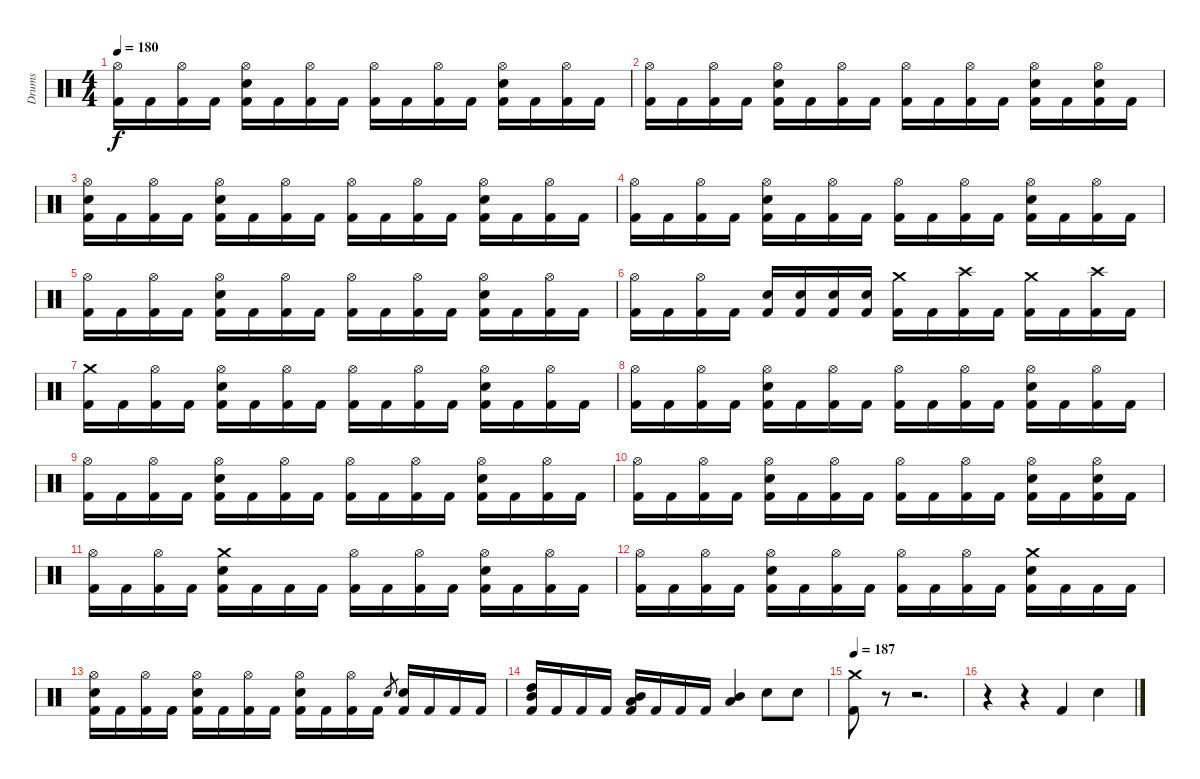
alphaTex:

\track ("Drums" "Drums") {instrument percussion}
\staff {score}
\articulation defaults
\ts (4 4)
\tempo 180
\clef neutral
\ks c
("Hi-Hat (open)" "Kick (hit) 2").16{dy f} "Kick (hit) 2".16 ("Hi-Hat (open)" "Kick (hit) 2").16 "Kick (hit) 2".16 ("Hi-Hat (open)" "Electric Snare (hit)" "Kick (hit) 2").16 "Kick (hit) 2".16 ("Hi-Hat (open)" "Kick (hit) 2").16 "Kick (hit) 2".16 ("Hi-Hat (open)" "Kick (hit) 2").16 "Kick (hit) 2".16 ("Hi-Hat (open)" "Kick (hit) 2").16 "Kick (hit) 2".16 ("Hi-Hat (open)" "Electric Snare (hit)" "Kick (hit) 2").16 "Kick (hit) 2".16 ("Hi-Hat (open)" "Kick (hit) 2").16 "Kick (hit) 2".16 |
("Hi-Hat (open)" "Kick (hit) 2").16 "Kick (hit) 2".16 ("Hi-Hat (open)" "Kick (hit) 2").16 "Kick (hit) 2".16 ("Hi-Hat (open)" "Electric Snare (hit)" "Kick (hit) 2").16 "Kick (hit) 2".16 ("Hi-Hat (open)" "Kick (hit) 2").16 "Kick (hit) 2".16 ("Hi-Hat (open)" "Kick (hit) 2").16 "Kick (hit) 2".16 ("Hi-Hat (open)" "Kick (hit) 2").16 "Kick (hit) 2".16 ("Hi-Hat (open)" "Electric Snare (hit)" "Kick (hit) 2").16 "Kick (hit) 2".16 ("Hi-Hat (open)" "Electric Snare (hit)" "Kick (hit) 2").16 "Kick (hit) 2".16 |
("Hi-Hat (open)" "Electric Snare (hit)" "Kick (hit) 2").16 "Kick (hit) 2".16 ("Hi-Hat (open)" "Kick (hit) 2").16 "Kick (hit) 2".16 ("Hi-Hat (open)" "Electric Snare (hit)" "Kick (hit) 2").16 "Kick (hit) 2".16 ("Hi-Hat (open)" "Kick (hit) 2").16 "Kick (hit) 2".16 ("Hi-Hat (open)" "Kick (hit) 2").16 "Kick (hit) 2".16 ("Hi-Hat (open)" "Kick (hit) 2").16 "Kick (hit) 2".16 ("Hi-Hat (open)" "Electric Snare (hit)" "Kick (hit) 2").16 "Kick (hit) 2".16 ("Hi-Hat (open)" "Kick (hit) 2").16 "Kick (hit) 2".16 |
("Hi-Hat (open)" "Kick (hit) 2").16 "Kick (hit) 2".16 ("Hi-Hat (open)" "Kick (hit) 2").16 "Kick (hit) 2".16 ("Hi-Hat (open)" "Electric Snare (hit)" "Kick (hit) 2").16 "Kick (hit) 2".16 ("Hi-Hat (open)" "Kick (hit) 2").16 "Kick (hit) 2".16 ("Hi-Hat (open)" "Kick (hit) 2").16 "Kick (hit) 2".16 ("Hi-Hat (open)" "Kick (hit) 2").16 "Kick (hit) 2".16 ("Hi-Hat (open)" "Electric Snare (hit)" "Kick (hit) 2").16 "Kick (hit) 2".16 ("Hi-Hat (open)" "Kick (hit) 2").16 "Kick (hit) 2".16 |
("Hi-Hat (open)" "Kick (hit) 2").16 "Kick (hit) 2".16 ("Hi-Hat (open)" "Kick (hit) 2").16 "Kick (hit) 2".16 ("Hi-Hat (open)" "Electric Snare (hit)" "Kick (hit) 2").16 "Kick (hit) 2".16 ("Hi-Hat (open)" "Kick (hit) 2").16 "Kick (hit) 2".16 ("Hi-Hat (open)" "Kick (hit) 2").16 "Kick (hit) 2".16 ("Hi-Hat (open)" "Kick (hit) 2").16 "Kick (hit) 2".16 ("Hi-Hat (open)" "Electric Snare (hit)" "Kick (hit) 2").16 "Kick (hit) 2".16 ("Hi-Hat (open)" "Kick (hit) 2").16 "Kick (hit) 2".16 |
("Hi-Hat (open)" "Kick (hit) 2").16 "Kick (hit) 2".16 ("Hi-Hat (open)" "Kick (hit) 2").16 "Kick (hit) 2".16 ("Electric Snare (hit)" "Kick (hit) 2").16 ("Electric Snare (hit)" "Kick (hit) 2").16 ("Electric Snare (hit)" "Kick (hit) 2").16 ("Electric Snare (hit)" "Kick (hit) 2").16 ("Crash medium (hit)" "Kick (hit) 2").16 "Kick (hit) 2".16 ("Crash high (hit)" "Kick (hit) 2").16 "Kick (hit) 2".16 ("Crash medium (hit)" "Kick (hit) 2").16 "Kick (hit) 2".16 ("Crash high (hit)" "Kick (hit) 2").16 "Kick (hit) 2".16 |
("Crash medium (hit)" "Kick (hit) 2").16 "Kick (hit) 2".16 ("Hi-Hat (open)" "Kick (hit) 2").16 "Kick (hit) 2".16 ("Hi-Hat (open)" "Electric Snare (hit)" "Kick (hit) 2").16 "Kick (hit) 2".16 ("Hi-Hat (open)" "Kick (hit) 2").16 "Kick (hit) 2".16 ("Hi-Hat (open)" "Kick (hit) 2").16 "Kick (hit) 2".16 ("Hi-Hat (open)" "Kick (hit) 2").16 "Kick (hit) 2".16 ("Hi-Hat (open)" "Electric Snare (hit)" "Kick (hit) 2").16 "Kick (hit) 2".16 ("Hi-Hat (open)" "Kick (hit) 2").16 "Kick (hit) 2".16 |
("Hi-Hat (open)" "Kick (hit) 2").16 "Kick (hit) 2".16 ("Hi-Hat (open)" "Kick (hit) 2").16 "Kick (hit) 2".16 ("Hi-Hat (open)" "Electric Snare (hit)" "Kick (hit) 2").16 "Kick (hit) 2".16 ("Hi-Hat (open)" "Kick (hit) 2").16 "Kick (hit) 2".16 ("Hi-Hat (open)" "Kick (hit) 2").16 "Kick (hit) 2".16 ("Hi-Hat (open)" "Kick (hit) 2").16 "Kick (hit) 2".16 ("Hi-Hat (open)" "Electric Snare (hit)" "Kick (hit) 2").16 "Kick (hit) 2".16 ("Hi-Hat (open)" "Kick (hit) 2").16 "Kick (hit) 2".16 |
("Hi-Hat (open)" "Kick (hit) 2").16 "Kick (hit) 2".16 ("Hi-Hat (open)" "Kick (hit) 2").16 "Kick (hit) 2".16 ("Hi-Hat (open)" "Electric Snare (hit)" "Kick (hit) 2").16 "Kick (hit) 2".16 ("Hi-Hat (open)" "Kick (hit) 2").16 "Kick (hit) 2".16 ("Hi-Hat (open)" "Kick (hit) 2").16 "Kick (hit) 2".16 ("Hi-Hat (open)" "Kick (hit) 2").16 "Kick (hit) 2".16 ("Hi-Hat (open)" "Electric Snare (hit)" "Kick (hit) 2").16 "Kick (hit) 2".16 ("Hi-Hat (open)" "Kick (hit) 2").16 "Kick (hit) 2".16 |
("Hi-Hat (open)" "Kick (hit) 2").16 "Kick (hit) 2".16 ("Hi-Hat (open)" "Kick (hit) 2").16 "Kick (hit) 2".16 ("Hi-Hat (open)" "Electric Snare (hit)" "Kick (hit) 2").16 "Kick (hit) 2".16 ("Hi-Hat (open)" "Kick (hit) 2").16 "Kick (hit) 2".16 ("Hi-Hat (open)" "Kick (hit) 2").16 "Kick (hit) 2".16 ("Hi-Hat (open)" "Kick (hit) 2").16 "Kick (hit) 2".16 ("Hi-Hat (open)" "Electric Snare (hit)" "Kick (hit) 2").16 "Kick (hit) 2".16 ("Hi-Hat (open)" "Electric Snare (hit)" "Kick (hit) 2").16 "Kick (hit) 2".16 |
("Hi-Hat (open)" "Kick (hit) 2").16 "Kick (hit) 2".16 ("Hi-Hat (open)" "Kick (hit) 2").16 "Kick (hit) 2".16 ("Crash medium (hit)" "Electric Snare (hit)" "Kick (hit) 2").16 "Kick (hit) 2".16 "Kick (hit) 2".16 "Kick (hit) 2".16 ("Hi-Hat (open)" "Kick (hit) 2").16 "Kick (hit) 2".16 ("Hi-Hat (open)" "Kick (hit) 2").16 "Kick (hit) 2".16 ("Hi-Hat (open)" "Electric Snare (hit)" "Kick (hit) 2").16 "Kick (hit) 2".16 ("Hi-Hat (open)" "Kick (hit) 2").16 "Kick (hit) 2".16 |
("Hi-Hat (open)" "Kick (hit) 2").16 "Kick (hit) 2".16 ("Hi-Hat (open)" "Kick (hit) 2").16 "Kick (hit) 2".16 ("Hi-Hat (open)" "Electric Snare (hit)" "Kick (hit) 2").16 "Kick (hit) 2".16 ("Hi-Hat (open)" "Kick (hit) 2").16 "Kick (hit) 2".16 ("Hi-Hat (open)" "Kick (hit) 2").16 "Kick (hit) 2".16 ("Hi-Hat (open)" "Kick (hit) 2").16 "Kick (hit) 2".16 ("Crash medium (hit)" "Electric Snare (hit)" "Kick (hit) 2").16 "Kick (hit) 2".16 "Kick (hit) 2".16 "Kick (hit) 2".16 |
("Hi-Hat (open)" "Electric Snare (hit)" "Kick (hit) 2").16 "Kick (hit) 2".16 ("Hi-Hat (open)" "Kick (hit) 2").16 "Kick (hit) 2".16 ("Hi-Hat (open)" "Electric Snare (hit)" "Kick (hit) 2").16 "Kick (hit) 2".16 ("Hi-Hat (open)" "Kick (hit) 2").16 "Kick (hit) 2".16 ("Hi-Hat (open)" "Electric Snare (hit)" "Kick (hit) 2").16 "Kick (hit) 2".16 ("Hi-Hat (open)" "Kick (hit) 2").16 "Kick (hit) 2".16 "Electric Snare (hit)".8{gr} ("Electric Snare (hit)" "Kick (hit) 2").16 "Kick (hit) 2".16 "Kick (hit) 2".16 "Kick (hit) 2".16 |
("High Tom (hit)" "Mid Tom (hit)" "Kick (hit) 2").16 "Kick (hit) 2".16 "Kick (hit) 2".16 "Kick (hit) 2".16 ("Mid Tom (hit)" "Low Tom (hit)" "Kick (hit) 2").16 "Kick (hit) 2".16 "Kick (hit) 2".16 "Kick (hit) 2".16 ("Mid Tom (hit)" "Low Tom (hit)").4 "Electric Snare (hit)".8 "Electric Snare (hit)".8 |
\tempo 187
("Crash medium (hit)" "Kick (hit) 2").8 r.8{volume 0} r.2{d} |
r.4 r.4 "Kick (hit) 2".4{volume 16} "Electric Snare (hit)".4
